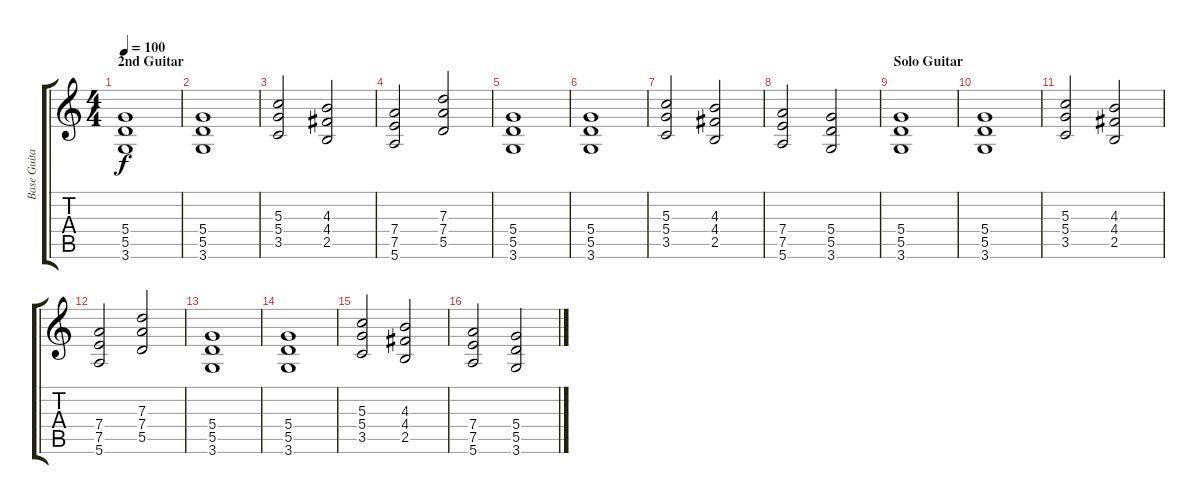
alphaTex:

\track ("Base Guitar" "Base Guita") {instrument distortionguitar}
\staff {score tabs}
\tuning (E4 B3 G3 D3 A2 E2) {hide}
\ts (4 4)
\section ("" "2nd Guitar")
\tempo 100
\clef g2
\ks c
(5.4 5.5 3.6).1{dy f} |
(5.4 5.5 3.6).1 |
(5.3 5.4 3.5).2 (4.3 4.4 2.5).2 |
(7.4 7.5 5.6).2 (7.3 7.4 5.5).2 |
(5.4 5.5 3.6).1 |
(5.4 5.5 3.6).1 |
(5.3 5.4 3.5).2 (4.3 4.4 2.5).2 |
(7.4 7.5 5.6).2 (5.4 5.5 3.6).2 |
\section ("" "Solo Guitar")
(5.4 5.5 3.6).1 |
(5.4 5.5 3.6).1 |
(5.3 5.4 3.5).2 (4.3 4.4 2.5).2 |
(7.4 7.5 5.6).2 (7.3 7.4 5.5).2 |
(5.4 5.5 3.6).1 |
(5.4 5.5 3.6).1 |
(5.3 5.4 3.5).2 (4.3 4.4 2.5).2 |
(7.4 7.5 5.6).2 (5.4 5.5 3.6).2
